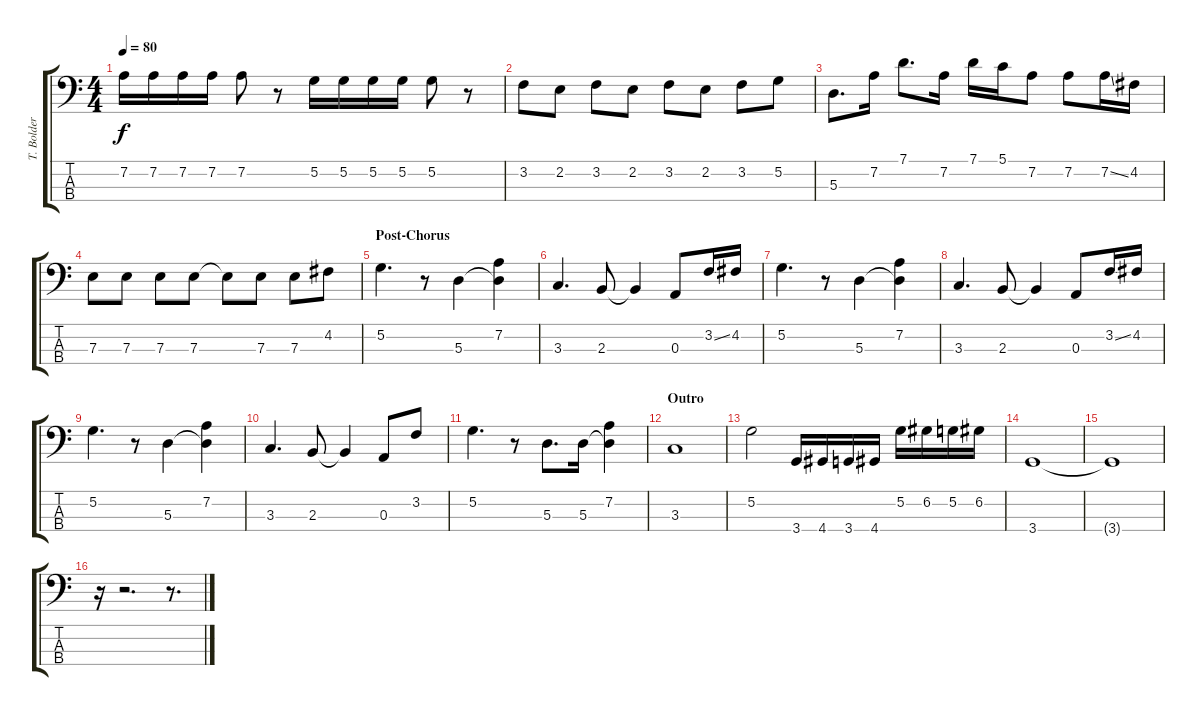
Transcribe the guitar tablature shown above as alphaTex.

\track ("T. Bolder" "T. Bolder") {instrument electricbassfinger}
\staff {score tabs}
\tuning (G2 D2 A1 E1) {hide}
\ts (4 4)
\tempo 80
\clef f4
\ks c
7.2.16{dy f} 7.2.16 7.2.16 7.2.16 7.2.8 r.8 5.2.16 5.2.16 5.2.16 5.2.16 5.2.8 r.8 |
3.2.8 2.2.8 3.2.8 2.2.8 3.2.8 2.2.8 3.2.8 5.2.8 |
5.3.8{d} 7.2.16 7.1.8{d} 7.2.16 7.1.16 5.1.16 7.2.8 7.2.8 7.2{ss}.16 4.2.16 |
7.3.8 7.3.8 7.3.8 7.3.8 7.3{t}.8 7.3.8 7.3.8 4.2.8 |
\section ("" "Post-Chorus")
5.2.4{d} r.8 5.3.4 (7.2 5.3{t}).4 |
3.3.4{d} 2.3.8 2.3{t}.4 0.3.8 3.2{ss}.16 4.2.16 |
5.2.4{d} r.8 5.3.4 (7.2 5.3{t}).4 |
3.3.4{d} 2.3.8 2.3{t}.4 0.3.8 3.2{ss}.16 4.2.16 |
5.2.4{d} r.8 5.3.4 (7.2 5.3{t}).4 |
3.3.4{d} 2.3.8 2.3{t}.4 0.3.8 3.2.8 |
5.2.4{d} r.8 5.3.8{d} 5.3.16 (7.2 5.3{t}).4 |
\section ("" "Outro")
3.3.1 |
5.2.2 3.4.16 4.4.16 3.4.16 4.4.16 5.2.16 6.2.16 5.2.16 6.2.16 |
3.4.1 |
3.4{t}.1 |
r.16 r.2{d} r.8{d}
